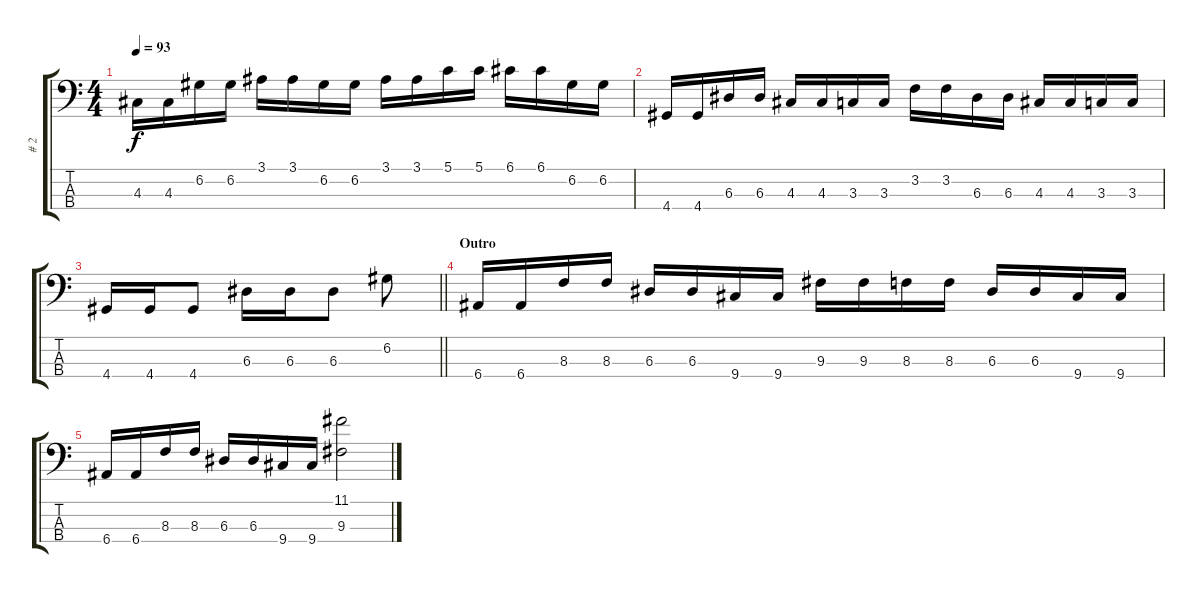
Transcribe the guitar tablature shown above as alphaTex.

\track ("# 2" "# 2") {instrument electricbassfinger}
\staff {score tabs}
\tuning (G2 D2 A1 E1) {hide}
\ts (4 4)
\tempo 93
\clef f4
\ks c
4.3.16{dy f} 4.3.16 6.2.16 6.2.16 3.1.16 3.1.16 6.2.16 6.2.16 3.1.16 3.1.16 5.1.16 5.1.16 6.1.16 6.1.16 6.2.16 6.2.16 |
4.4.16 4.4.16 6.3.16 6.3.16 4.3.16 4.3.16 3.3.16 3.3.16 3.2.16 3.2.16 6.3.16 6.3.16 4.3.16 4.3.16 3.3.16 3.3.16 |
\barLineRight lightlight
4.4.16 4.4.16 4.4.8 6.3.16 6.3.16 6.3.8 6.2.8 |
\section ("" "Outro")
6.4.16 6.4.16 8.3.16 8.3.16 6.3.16 6.3.16 9.4.16 9.4.16 9.3.16 9.3.16 8.3.16 8.3.16 6.3.16 6.3.16 9.4.16 9.4.16 |
6.4.16 6.4.16 8.3.16 8.3.16 6.3.16 6.3.16 9.4.16 9.4.16 (11.1 9.3).2
